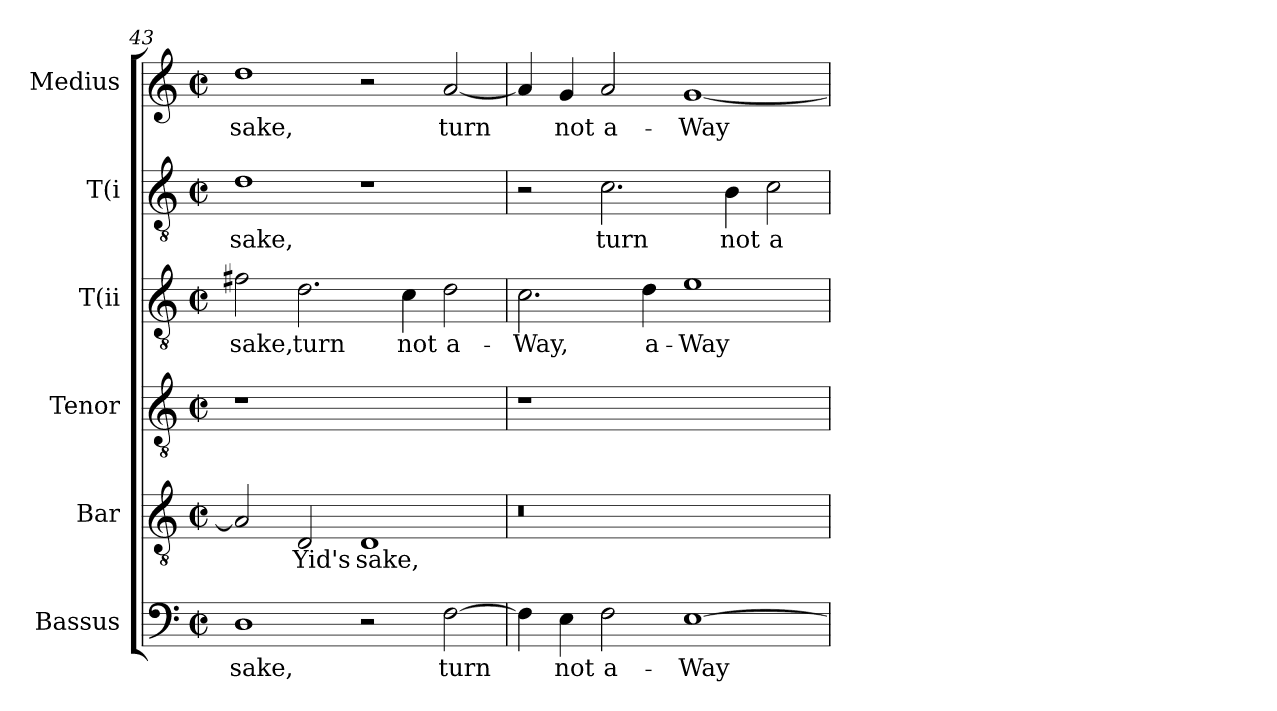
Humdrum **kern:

**kern	**text	**kern	**text	**kern	**kern	**text	**kern	**text	**kern	**text
*part6	*part6	*part5	*part5	*part4	*part3	*part3	*part2	*part2	*part1	*part1
*staff6	*staff6	*staff5	*staff5	*staff4	*staff3	*staff3	*staff2	*staff2	*staff1	*staff1
*I"Bassus	*	*I"Bar	*	*I"Tenor	*I"T(ii	*	*I"T(i	*	*I"Medius	*
*I'B	*	*I'Bar	*	*	*I'T(ii	*	*I'T(i	*	*I'M	*
*clefF4	*	*clefGv2	*	*clefGv2	*clefGv2	*	*clefGv2	*	*clefG2	*
*k[]	*	*k[]	*	*k[]	*k[]	*	*k[]	*	*k[]	*
*C:	*	*C:	*	*C:	*C:	*	*C:	*	*C:	*
*M2/2	*	*M2/2	*	*M2/2	*M2/2	*	*M2/2	*	*M2/2	*
*met(c|)	*	*met(c|)	*	*met(c|)	*met(c|)	*	*met(c|)	*	*met(c|)	*
=43	=43	=43	=43	=43	=43	=43	=43	=43	=43	=43
!	!LO:LY:b:cj	!	!LO:LY:b:cj	!	!	!LO:LY:b:cj	!	!LO:LY:b:rj	!	!LO:LY:b:cj
1D	sake,	2A/]	--	1r	2f#X\	sake,	1d	sake,	1dd	sake,
!	!	!	!LO:LY:b:cj	!	!	!LO:LY:b:cj	!	!	!	!
.	.	2D/	-Yid's	.	2.d\	turn	.	.	.	.
!	!	!	!LO:LY:b:cj	!	!	!	!	!	!	!
2r	.	1D	sake,	1ryy	.	.	1r	.	2r	.
!	!	!	!	!	!	!LO:LY:b:cj	!	!	!	!
.	.	.	.	.	4c\	not	.	.	.	.
!	!LO:LY:b:cj	!	!	!	!	!LO:LY:b:cj	!	!	!	!LO:LY:b:cj
[<2F\	turn	.	.	.	2d\	a-	.	.	[<2a/	turn
!!LO:LB:g=z
=44	=44	=44	=44	=44	=44	=44	=44	=44	=44	=44
!	!LO:LY:b:cj	!	!	!	!	!LO:LY:b:cj	!	!	!	!LO:LY:b:cj
4F\]	.	0r	.	1r	2.c\	-Way,	2r	.	4a/]	.
!	!LO:LY:b:cj	!	!	!	!	!	!	!	!	!LO:LY:b:cj
4E\	not	.	.	.	.	.	.	.	4g/	not
!	!LO:LY:b:cj	!	!	!	!	!	!	!LO:LY:b:rj	!	!LO:LY:b:cj
2F\	a-	.	.	.	.	.	2.c\	turn	2a/	a-
!	!	!	!	!	!	!LO:LY:b:cj	!	!	!	!
.	.	.	.	.	4d\	a-	.	.	.	.
!	!LO:LY:b:cj	!	!	!	!	!LO:LY:b:cj	!	!	!	!LO:LY:b:cj
[>1E	-Way	.	.	1ryy	1e	-Way	.	.	[<1g	-Way
!	!	!	!	!	!	!	!	!LO:LY:b:rj	!	!
.	.	.	.	.	.	.	4B\	not	.	.
!	!	!	!	!	!	!	!	!LO:LY:b:rj	!	!
.	.	.	.	.	.	.	2c\	a-	.	.
=	=	=	=	=	=	=	=	=	=	=
*-	*-	*-	*-	*-	*-	*-	*-	*-	*-	*-
